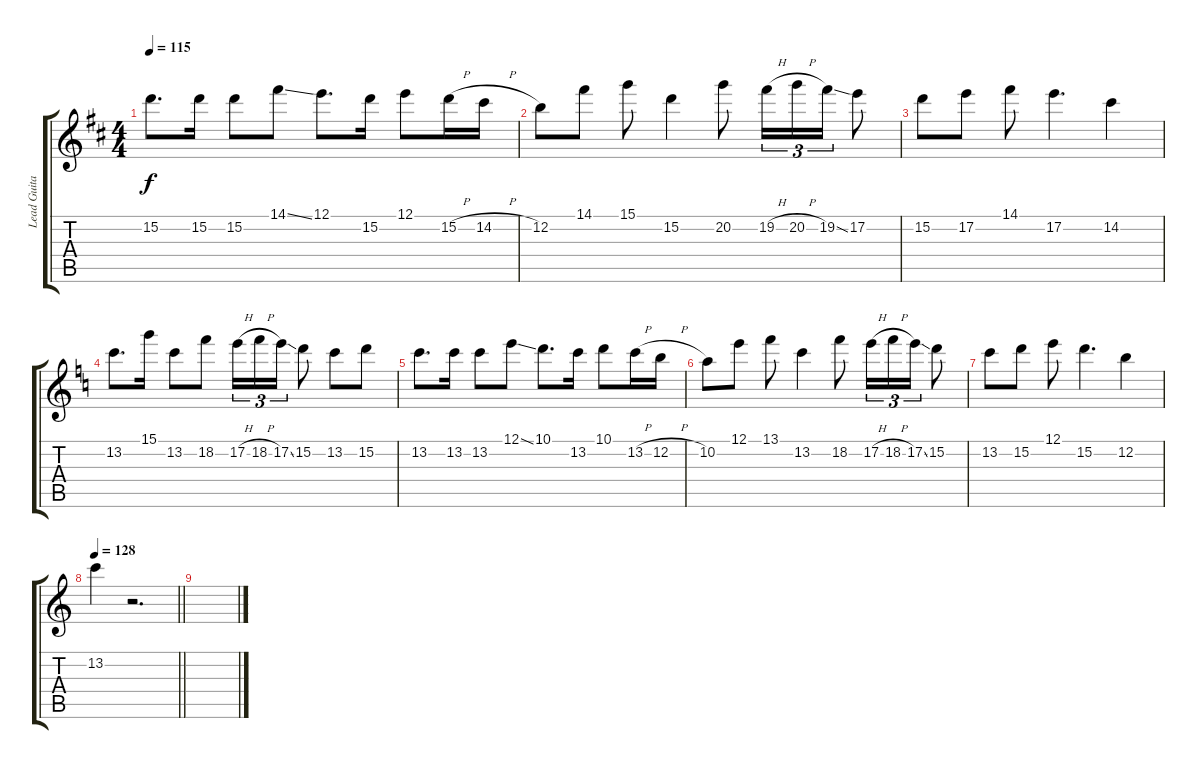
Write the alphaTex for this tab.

\track ("Lead Guitar" "Lead Guita") {instrument distortionguitar}
\staff {score tabs}
\tuning (E4 B3 G3 D3 A2 E2) {hide}
\ts (4 4)
\tempo 115
\clef g2
\ks d
15.2.8{d dy f} 15.2.16 15.2.8 14.1{ss}.8 12.1.8{d} 15.2.16 12.1.8 15.2{h}.16 14.2{h}.16 |
12.2.8 14.1.8 15.1.8 15.2.4 20.2.8 19.2{h}.16{tu (3 2)} 20.2{h}.16{tu (3 2)} 19.2{ss}.16{tu (3 2)} 17.2.8 |
15.2.8 17.2.8 14.1.8 17.2.4{d} 14.2.4 |
\ks c
13.2.8{d} 15.1.16 13.2.8 18.2.8 17.2{h}.16{tu (3 2)} 18.2{h}.16{tu (3 2)} 17.2{ss}.16{tu (3 2)} 15.2.8 13.2.8 15.2.8 |
13.2.8{d} 13.2.16 13.2.8 12.1{ss}.8 10.1.8{d} 13.2.16 10.1.8 13.2{h}.16 12.2{h}.16 |
10.2.8 12.1.8 13.1.8 13.2.4 18.2.8 17.2{h}.16{tu (3 2)} 18.2{h}.16{tu (3 2)} 17.2{ss}.16{tu (3 2)} 15.2.8 |
13.2.8 15.2.8 12.1.8 15.2.4{d} 12.2.4 |
\tempo 128
\barLineRight lightlight
13.2.4 r.2{d} |
\section ("" "")
